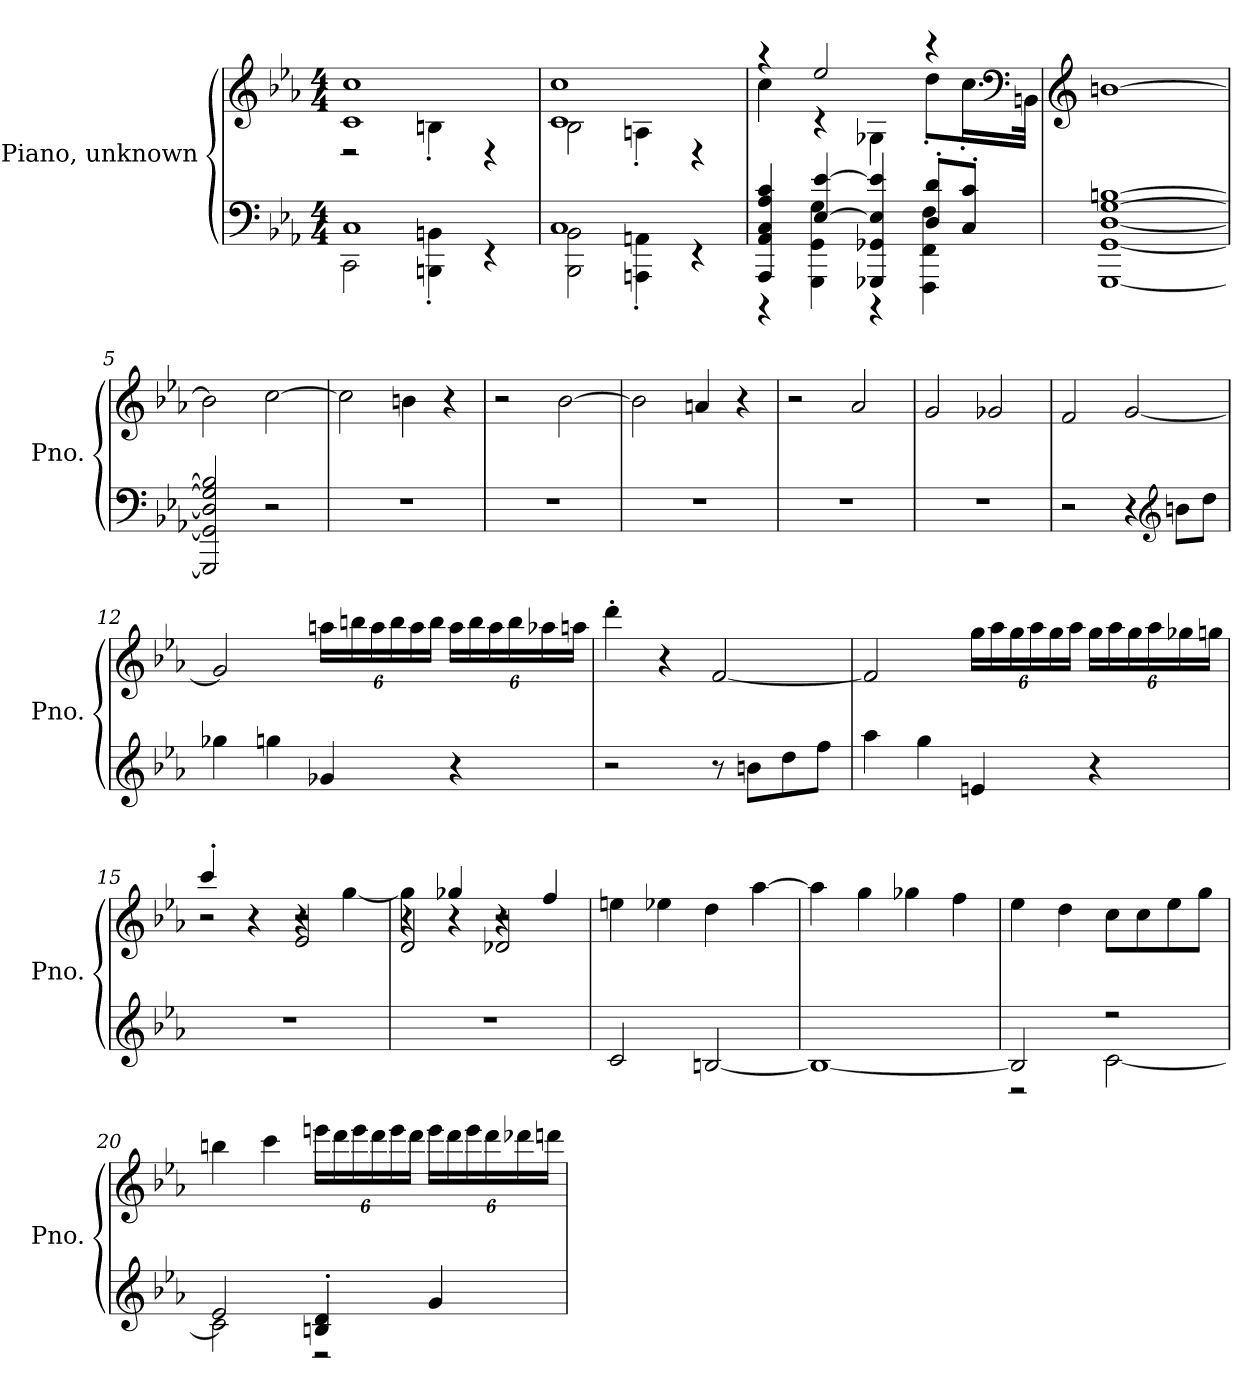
**kern	**kern
*part1	*part1
*staff2	*staff1
*I"Piano, unknown	*
*I'Pno.	*
*clefF4	*clefG2
*k[b-e-a-]	*k[b-e-a-]
*M4/4	*M4/4
*MM120	*MM120
=1	=1
*^	*^
1C	2CC\	1c 1cc	2r
.	4BBBn\' 4BBn\'	.	4Bn'\
.	4r	.	4r
=2	=2	=2	=2
1C	2BBB-\ 2BB-\	1c 1cc	2B-\
.	4AAAn\' 4AAn\'	.	4An'\
.	4r	.	4r
=3	=3	=3	=3
4AAA-/ 4AA-/ 4C/ 4A-/ 4c/	4r	4r	4cc\
[4E-/ [4e-/	4GGG\ 4GG\ 4G\	2ee-/	4r
4GGG-X/ 4GG-X/ 4E-/] 4e-/]	4r	.	4G-X\
8D/' 8d/'L	4FFF\ 4FF\ 4F\	4r	8dd'\L
8C/' 8c/'J	.	.	16.cc'\L
*	*	*clefF4	*
.	.	.	32BBn\JJk
*v	*v	*	*
*	*v	*v
=4	=4
*	*clefG2
[1GGG [1GG [1D [1G [1Bn	[1bn
=5	=5
2GGG/] 2GG/] 2D/] 2G/] 2B/]	2b\]
2r	[2cc\
=6	=6
1r	2cc\]
.	4bn\
.	4r
=7	=7
1r	2r
.	[2b-\
!!LO:LB:g=z
=8	=8
1r	2b-\]
.	4an/
.	4r
=9	=9
1r	2r
.	2a-/
=10	=10
1r	2g/
.	2g-X/
=11	=11
2r	2f/
4r	[2g/
*clefG2	*
8bn\L	.
8dd\J	.
=12	=12
4gg-X\	2g/]
4ggn\	.
*	*Xbrackettup
4g-X/	24aan\LL
.	24bbn\
.	24aa\
.	24bb\
.	24aa\
.	24bb\JJ
4r	24aa\LL
.	24bb\
.	24aa\
.	24bb\
.	24aa-X\
.	24aan\JJ
!!LO:LB:g=z
=13	=13
2r	4ddd'\
.	4r
8r	[2f/
8bn\L	.
8dd\	.
8ff\J	.
=14	=14
4aa-\	2f/]
4gg\	.
4en/	24gg\LL
.	24aa-\
.	24gg\
.	24aa-\
.	24gg\
.	24aa-\JJ
4r	24gg\LL
.	24aa-\
.	24gg\
.	24aa-\
.	24gg-X\
.	24ggn\JJ
=15	=15
*	*^
*	*	*^
1r	4ccc'/	2r	2r
.	4r	.	.
.	2r	4r	2e-/
.	.	[4gg\	.
=16	=16	=16	=16
1r	4r	4gg\]	2d/
.	4gg-X/	4r	.
.	4r	2r	2d-X/
.	4ff/	.	.
*	*v	*v	*v
=17	=17
2c/	4een\
.	4ee-X\
[2Bn/	4dd\
.	[4aa-\
!!LO:LB:g=z
=18	=18
1B_	4aa-\]
.	4gg\
.	4gg-X\
.	4ff\
=19	=19
*^	*
2B/]	2r	4ee-\
.	.	4dd\
2r	[2c\	8cc\L
.	.	8cc\
.	.	8ee-\
.	.	8gg\J
=20	=20	=20
2e-/	2c\]	4bbn\
.	.	4ccc\
4Bn/' 4d/'	2r	24eeen\LL
.	.	24ddd\
.	.	24eee\
.	.	24ddd\
.	.	24eee\
.	.	24ddd\JJ
4g/	.	24eee\LL
.	.	24ddd\
.	.	24eee\
.	.	24ddd\
.	.	24ddd-X\
.	.	24dddn\JJ
*v	*v	*
=	=
*-	*-
